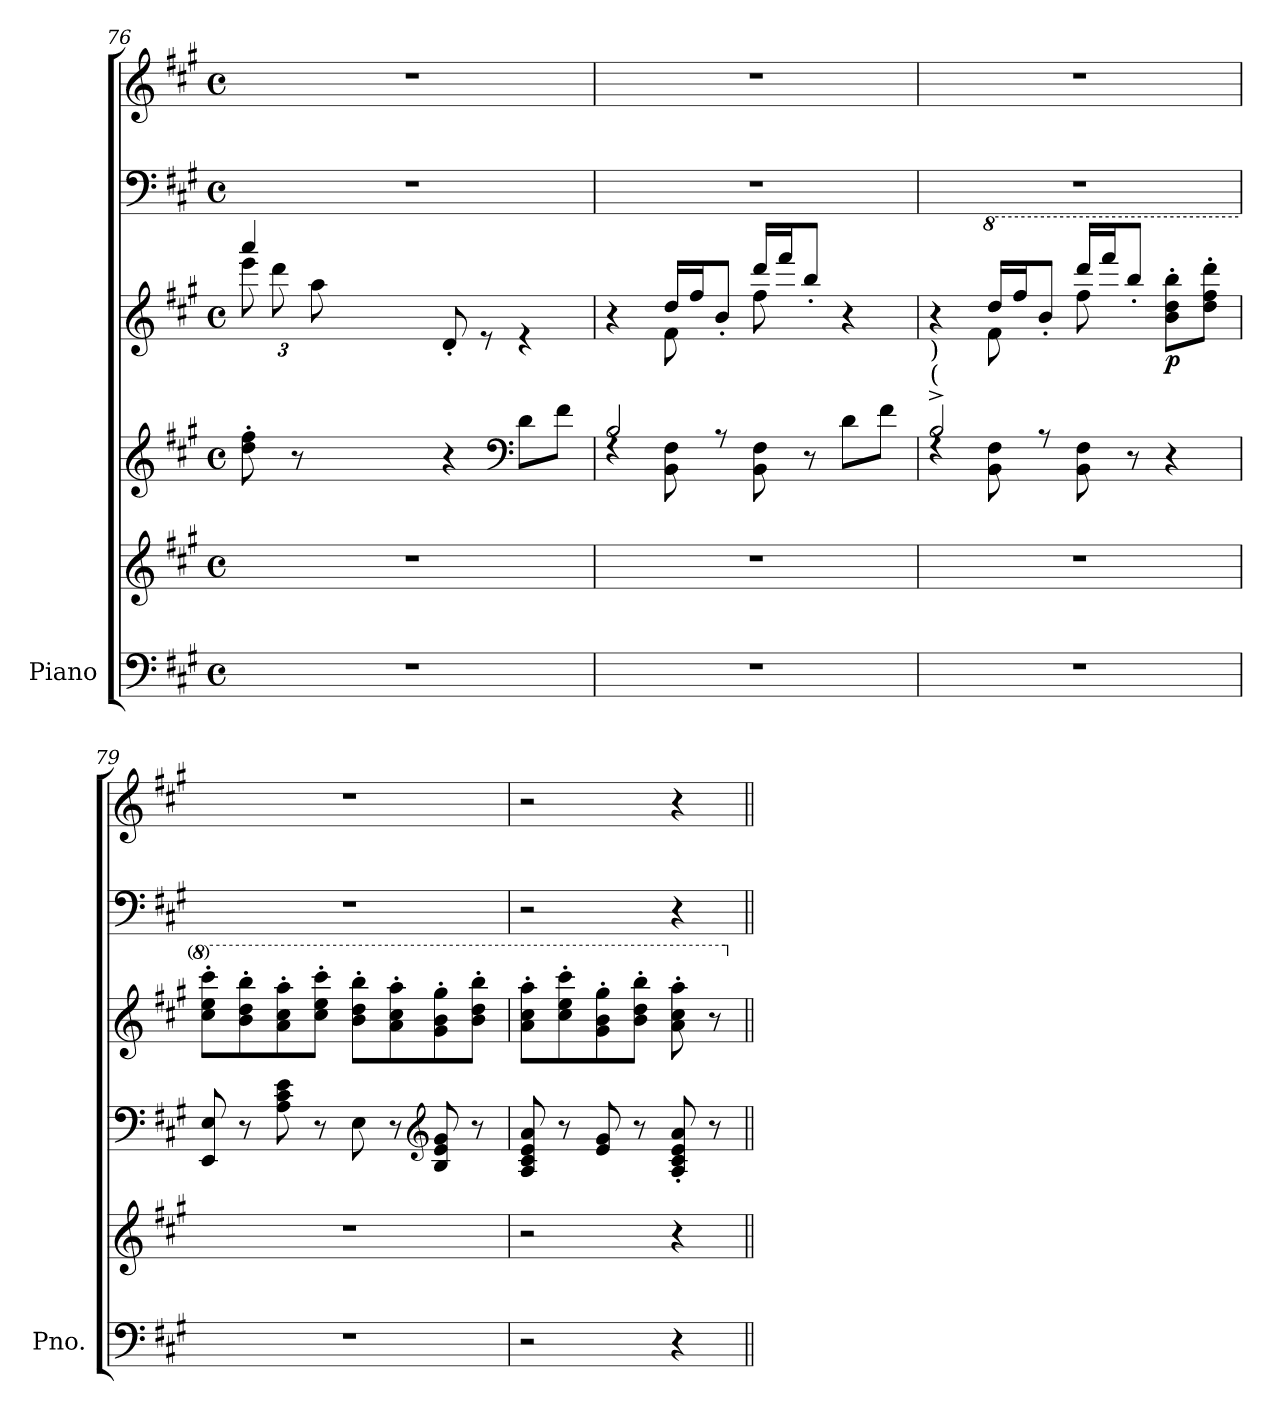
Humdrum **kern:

**kern	**kern	**kern	**kern	**kern	**kern	**dynam
*part1	*part1	*part1	*part1	*part1	*part1	*part1
*staff6	*staff5	*staff4	*staff3	*staff2	*staff1	*staff1/2/3/4/5/6
*I"Piano	*	*	*	*	*	*
*I'Pno.	*	*	*	*	*	*
*clefF4	*clefG2	*clefG2	*clefG2	*clefF4	*clefG2	*
*k[f#c#g#]	*k[f#c#g#]	*k[f#c#g#]	*k[f#c#g#]	*k[f#c#g#]	*k[f#c#g#]	*
*M4/4	*M4/4	*M4/4	*M4/4	*M4/4	*M4/4	*
*met(c)	*met(c)	*met(c)	*met(c)	*met(c)	*met(c)	*
=76	=76	=76	=76	=76	=76	=76
*	*	*^	*	*	*	*
*	*	*	*	*Xbrackettup	*	*	*
*	*	*	*	*^	*	*	*
1r	1r	4ryy	8dd\' 8ff#\'	12eee\L	4aaa/	1r	1r	.
.	.	.	.	12ddd\	.	.	.	.
.	.	.	8r	.	.	.	.	.
.	.	.	.	12aa\	.	.	.	.
.	.	16ff#/L	4ryy	4ryy	4rcyy	.	.	.
.	.	16dd/	.	.	.	.	.	.
.	.	16a/	.	.	.	.	.	.
.	.	16f#/JJ	.	.	.	.	.	.
.	.	2ryy	4r	2ryy	8d'/	.	.	.
.	.	.	.	.	8re	.	.	.
*	*	*clefF4	*	*	*	*	*	*
.	.	.	8d\L	.	4re	.	.	.
.	.	.	8f#\J	.	.	.	.	.
!!LO:LB:g=z
=77	=77	=77	=77	=77	=77	=77	=77	=77
1r	1r	2B/	4rF	4ryy	4r	1r	1r	.
.	.	.	8BB\ 8F#\	8f#\	16dd/LL	.	.	.
.	.	.	.	.	16ff#/J	.	.	.
.	.	.	8rA	8ryy	8b'/J	.	.	.
.	.	8ryy	8BB\ 8F#\	8ff#\	16ddd/LL	.	.	.
.	.	.	.	.	16fff#/J	.	.	.
.	.	8r	8ryy	8ryy	8bb'/J	.	.	.
.	.	8d\L	4ryy	4ryy	4r	.	.	.
.	.	8f#\J	.	.	.	.	.	.
=78	=78	=78	=78	=78	=78	=78	=78	=78
!	!	!LO:TX:a:t=(	!	!	!	!	!	!
!	!	!LO:TX:a:t=)	!	!	!	!	!	!
1r	1r	2B^/	4rF	4ryy	4r	1r	1r	.
*	*	*	*	*8va	*	*	*	*
.	.	.	8BB\ 8F#\	8ff#\	16ddd/LL	.	.	.
.	.	.	.	.	16fff#/J	.	.	.
.	.	.	8rA	8ryy	8bb'/J	.	.	.
.	.	8ryy	8BB\ 8F#\	8fff#\	16dddd/LL	.	.	.
.	.	.	.	.	16ffff#/J	.	.	.
.	.	8r	8ryy	8ryy	8bbb'/J	.	.	.
!	!	!	!	!	!	!	!	!LO:DY:b=3
.	.	4r	4ryy	4ryy	8bb\' 8ddd\' 8bbb\'L	.	.	p
.	.	.	.	.	8ddd\' 8fff#\' 8dddd\'J	.	.	.
*	*	*v	*v	*	*	*	*	*
*	*	*	*v	*v	*	*	*
=79	=79	=79	=79	=79	=79	=79
1r	1r	8EE/ 8E/	8ccc#\' 8eee\' 8cccc#\'L	1r	1r	.
.	.	8r	8bb\' 8ddd\' 8bbb\'	.	.	.
.	.	8A\ 8c#\ 8e\	8aa\' 8ccc#\' 8aaa\'	.	.	.
.	.	8r	8ccc#\' 8eee\' 8cccc#\'J	.	.	.
.	.	8E\	8bb\' 8ddd\' 8bbb\'L	.	.	.
.	.	8r	8aa\' 8ccc#\' 8aaa\'	.	.	.
*	*	*clefG2	*	*	*	*
.	.	8B/ 8e/ 8g#/	8gg#\' 8bb\' 8ggg#\'	.	.	.
.	.	8r	8bb\' 8ddd\' 8bbb\'J	.	.	.
=80	=80	=80	=80	=80	=80	=80
*	*	*	*	*	*MM160	*
2r	2r	8A/ 8c#/ 8e/ 8a/	8aa\' 8ccc#\' 8aaa\'L	2r	2r	.
.	.	8r	8ccc#\' 8eee\' 8cccc#\'	.	.	.
.	.	8e/ 8g#/	8gg#\' 8bb\' 8ggg#\'	.	.	.
.	.	8r	8bb\' 8ddd\' 8bbb\'J	.	.	.
*	*	*	*	*	*MM140	*
4r	4r	8A/' 8c#/' 8e/' 8a/'	8aa\' 8ccc#\' 8aaa\'	4r	4r	.
.	.	8r	8r	.	.	.
*	*	*	*X8va	*	*	*
=||	=||	=||	=||	=||	=||	=||
*-	*-	*-	*-	*-	*-	*-
